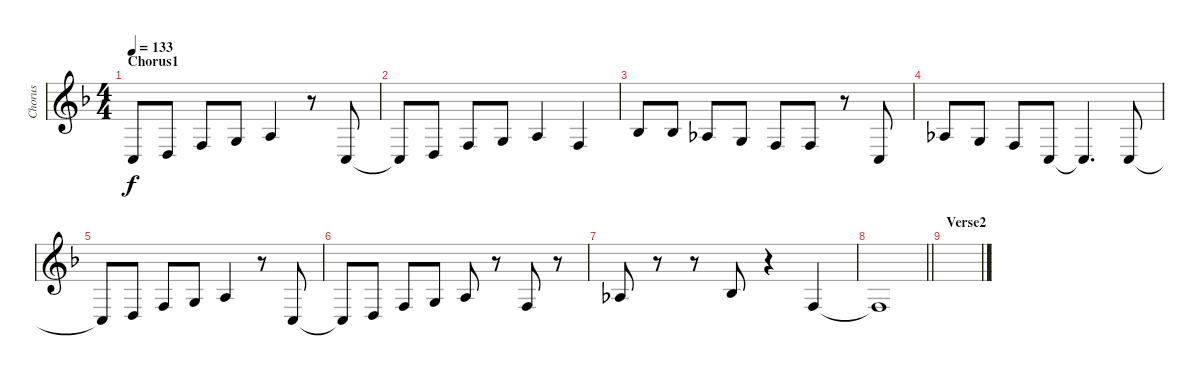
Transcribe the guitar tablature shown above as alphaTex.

\track ("Chorus" "Chorus") {instrument bassoon}
\staff {score}
\tuning (E4 B3 G3 D3 A2 E2) {hide}
\ts (4 4)
\section ("" "Chorus1")
\tempo 133
\clef g2
\ks f
3.5.8{dy f} 0.4.8 3.4.8 0.3.8 2.3.4 r.8 3.5.8 |
3.5{t}.8 0.4.8 3.4.8 0.3.8 2.3.4 3.4.4 |
3.3.8 3.3.8 1.3.8 0.3.8 3.4.8 3.4.8 r.8 3.5.8 |
1.3.8 0.3.8 3.4.8 3.5.8 3.5{t}.4{d} 3.5.8 |
3.5{t}.8 0.4.8 3.4.8 0.3.8 2.3.4 r.8 3.5.8 |
3.5{t}.8 0.4.8 3.4.8 0.3.8 2.3.8 r.8 3.4.8 r.8 |
1.3.8 r.8 r.8 3.3.8 r.4 3.4.4 |
\barLineRight lightlight
3.4{t}.1 |
\section ("" "Verse2")
